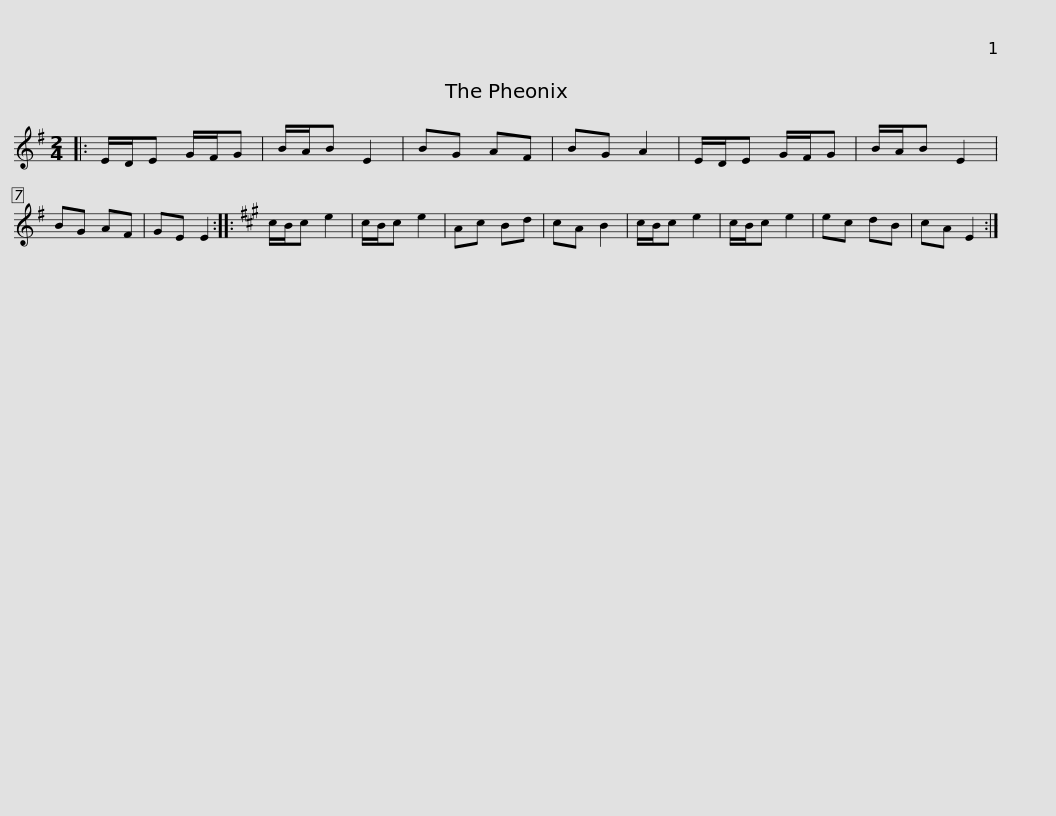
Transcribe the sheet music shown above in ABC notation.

X:1
L:1/8
M:2/4
I:linebreak $
K:Emin
V:1 treble
V:1
|: E/D/E G/F/G | B/A/B E2 | BG AF | BG A2 | E/D/E G/F/G | %5
 B/A/B E2 | BG AF | GE E2 ::[K:A] c/B/c e2 |$ c/B/c e2 | %10
 Ac Bd | cA B2 | c/B/c e2 | c/B/c e2 | ec dB | %15
 cA E2 :| %16
